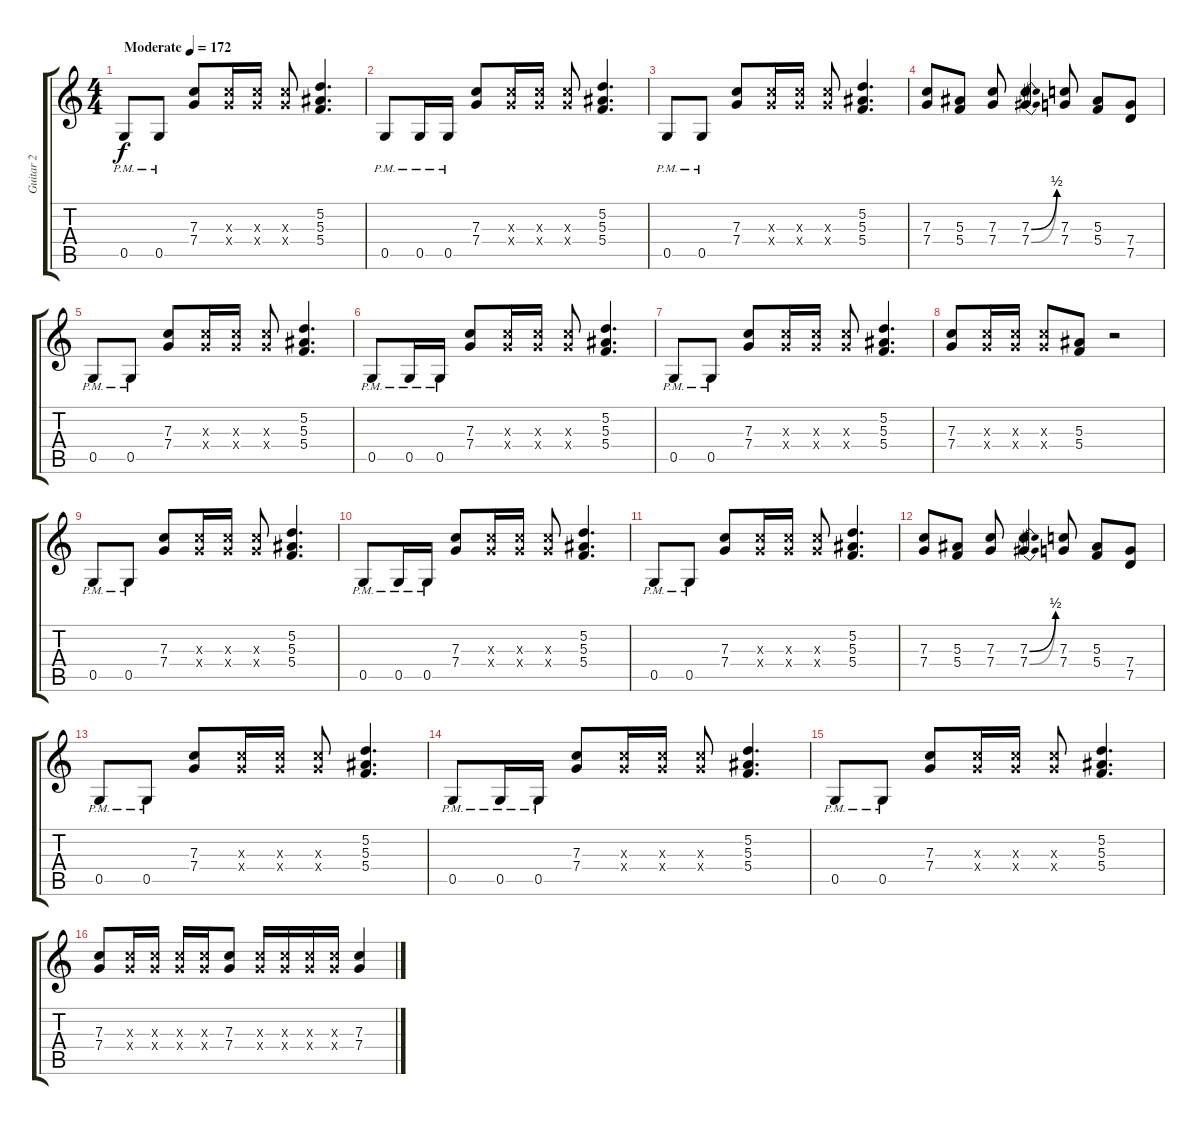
\track ("Guitar 2" "Guitar 2") {instrument overdrivenguitar}
\staff {score tabs}
\tuning (D4 A3 F3 C3 G2 D2) {hide}
\ts (4 4)
\tempo (172 "Moderate")
\clef g2
\ks c
0.5{pm}.8{dy f instrument overdrivenguitar} 0.5{pm}.8 (7.3 7.4).8 (7.3{x} 7.4{x}).16 (7.3{x} 7.4{x}).16 (7.3{x} 7.4{x}).8 (5.2 5.3 5.4).4{d} |
0.5{pm}.8 0.5{pm}.16 0.5{pm}.16 (7.3 7.4).8 (7.3{x} 7.4{x}).16 (7.3{x} 7.4{x}).16 (7.3{x} 7.4{x}).8 (5.2 5.3 5.4).4{d} |
0.5{pm}.8 0.5{pm}.8 (7.3 7.4).8 (7.3{x} 7.4{x}).16 (7.3{x} 7.4{x}).16 (7.3{x} 7.4{x}).8 (5.2 5.3 5.4).4{d} |
(7.3 7.4).8 (5.3 5.4).8 (7.3 7.4).8 (7.3{be (bend 0 0 60 2)} 7.4{be (bend 0 0 60 2)}).4 (7.3 7.4).8 (5.3 5.4).8 (7.4 7.5).8 |
0.5{pm}.8 0.5{pm}.8 (7.3 7.4).8 (7.3{x} 7.4{x}).16 (7.3{x} 7.4{x}).16 (7.3{x} 7.4{x}).8 (5.2 5.3 5.4).4{d} |
0.5{pm}.8 0.5{pm}.16 0.5{pm}.16 (7.3 7.4).8 (7.3{x} 7.4{x}).16 (7.3{x} 7.4{x}).16 (7.3{x} 7.4{x}).8 (5.2 5.3 5.4).4{d} |
0.5{pm}.8 0.5{pm}.8 (7.3 7.4).8 (7.3{x} 7.4{x}).16 (7.3{x} 7.4{x}).16 (7.3{x} 7.4{x}).8 (5.2 5.3 5.4).4{d} |
(7.3 7.4).8 (7.3{x} 7.4{x}).16 (7.3{x} 7.4{x}).16 (7.3{x} 7.4{x}).8 (5.3 5.4).8 r.2 |
0.5{pm}.8 0.5{pm}.8 (7.3 7.4).8 (7.3{x} 7.4{x}).16 (7.3{x} 7.4{x}).16 (7.3{x} 7.4{x}).8 (5.2 5.3 5.4).4{d} |
0.5{pm}.8 0.5{pm}.16 0.5{pm}.16 (7.3 7.4).8 (7.3{x} 7.4{x}).16 (7.3{x} 7.4{x}).16 (7.3{x} 7.4{x}).8 (5.2 5.3 5.4).4{d} |
0.5{pm}.8 0.5{pm}.8 (7.3 7.4).8 (7.3{x} 7.4{x}).16 (7.3{x} 7.4{x}).16 (7.3{x} 7.4{x}).8 (5.2 5.3 5.4).4{d} |
(7.3 7.4).8 (5.3 5.4).8 (7.3 7.4).8 (7.3{be (bend 0 0 60 2)} 7.4{be (bend 0 0 60 2)}).4 (7.3 7.4).8 (5.3 5.4).8 (7.4 7.5).8 |
0.5{pm}.8 0.5{pm}.8 (7.3 7.4).8 (7.3{x} 7.4{x}).16 (7.3{x} 7.4{x}).16 (7.3{x} 7.4{x}).8 (5.2 5.3 5.4).4{d} |
0.5{pm}.8 0.5{pm}.16 0.5{pm}.16 (7.3 7.4).8 (7.3{x} 7.4{x}).16 (7.3{x} 7.4{x}).16 (7.3{x} 7.4{x}).8 (5.2 5.3 5.4).4{d} |
0.5{pm}.8 0.5{pm}.8 (7.3 7.4).8 (7.3{x} 7.4{x}).16 (7.3{x} 7.4{x}).16 (7.3{x} 7.4{x}).8 (5.2 5.3 5.4).4{d} |
(7.3 7.4).8 (7.3{x} 7.4{x}).16 (7.3{x} 7.4{x}).16 (7.3{x} 7.4{x}).16 (7.3{x} 7.4{x}).16 (7.3 7.4).8 (7.3{x} 7.4{x}).16 (7.3{x} 7.4{x}).16 (7.3{x} 7.4{x}).16 (7.3{x} 7.4{x}).16 (7.3 7.4).4
